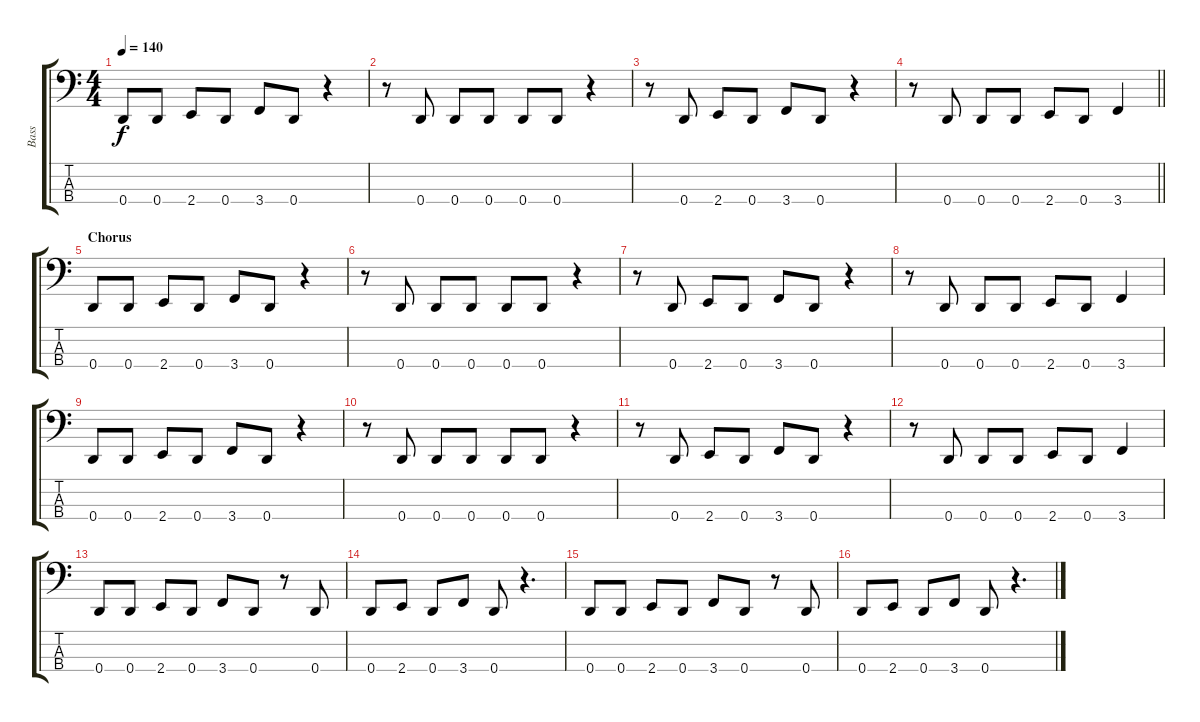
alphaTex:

\track ("Bass" "Bass") {instrument electricbassfinger}
\staff {score tabs}
\tuning (G2 D2 A1 D1) {hide}
\ts (4 4)
\tempo 140
\clef f4
\ks c
0.4.8{dy f} 0.4.8 2.4.8 0.4.8 3.4.8 0.4.8 r.4 |
r.8 0.4.8 0.4.8 0.4.8 0.4.8 0.4.8 r.4 |
r.8 0.4.8 2.4.8 0.4.8 3.4.8 0.4.8 r.4 |
\barLineRight lightlight
r.8 0.4.8 0.4.8 0.4.8 2.4.8 0.4.8 3.4.4 |
\section ("" "Chorus")
0.4.8 0.4.8 2.4.8 0.4.8 3.4.8 0.4.8 r.4 |
r.8 0.4.8 0.4.8 0.4.8 0.4.8 0.4.8 r.4 |
r.8 0.4.8 2.4.8 0.4.8 3.4.8 0.4.8 r.4 |
r.8 0.4.8 0.4.8 0.4.8 2.4.8 0.4.8 3.4.4 |
0.4.8 0.4.8 2.4.8 0.4.8 3.4.8 0.4.8 r.4 |
r.8 0.4.8 0.4.8 0.4.8 0.4.8 0.4.8 r.4 |
r.8 0.4.8 2.4.8 0.4.8 3.4.8 0.4.8 r.4 |
r.8 0.4.8 0.4.8 0.4.8 2.4.8 0.4.8 3.4.4 |
0.4.8 0.4.8 2.4.8 0.4.8 3.4.8 0.4.8 r.8 0.4.8 |
0.4.8 2.4.8 0.4.8 3.4.8 0.4.8 r.4{d} |
0.4.8 0.4.8 2.4.8 0.4.8 3.4.8 0.4.8 r.8 0.4.8 |
0.4.8 2.4.8 0.4.8 3.4.8 0.4.8 r.4{d}
